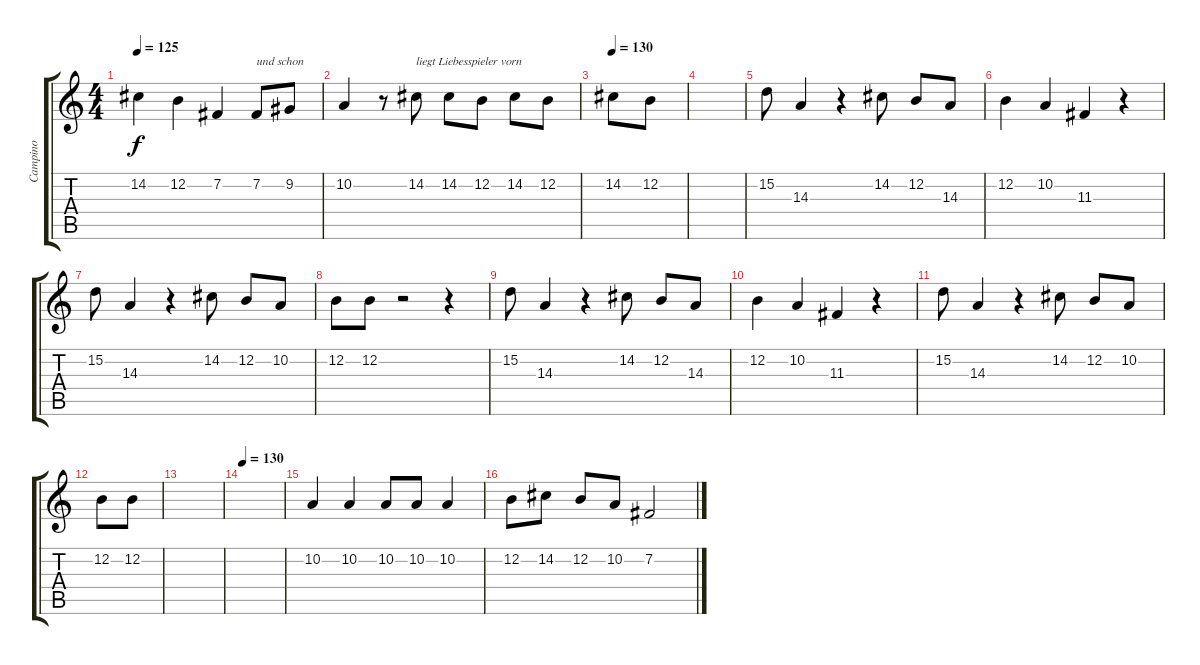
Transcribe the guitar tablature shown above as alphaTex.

\track ("Campino" "Campino") {instrument tenorsax}
\staff {score tabs}
\tuning (E4 B3 G3 D3 A2 E2) {hide}
\ts (4 4)
\tempo 125
\clef g2
\ks c
14.2.4{dy f} 12.2.4 7.2.4 7.2.8{txt "und schon"} 9.2.8 |
10.2.4 r.8 14.2.8{txt "liegt Liebesspieler vorn"} 14.2.8 12.2.8 14.2.8 12.2.8 |
\tempo 130
14.2.8 12.2.8 |
|
15.2.8 14.3.4 r.4 14.2.8 12.2.8 14.3.8 |
12.2.4 10.2.4 11.3.4 r.4 |
15.2.8 14.3.4 r.4 14.2.8 12.2.8 10.2.8 |
12.2.8 12.2.8 r.2 r.4 |
15.2.8 14.3.4 r.4 14.2.8 12.2.8 14.3.8 |
12.2.4 10.2.4 11.3.4 r.4 |
15.2.8 14.3.4 r.4 14.2.8 12.2.8 10.2.8 |
12.2.8 12.2.8 |
|
\tempo 130
|
10.2.4 10.2.4 10.2.8 10.2.8 10.2.4 |
12.2.8 14.2.8 12.2.8 10.2.8 7.2.2
